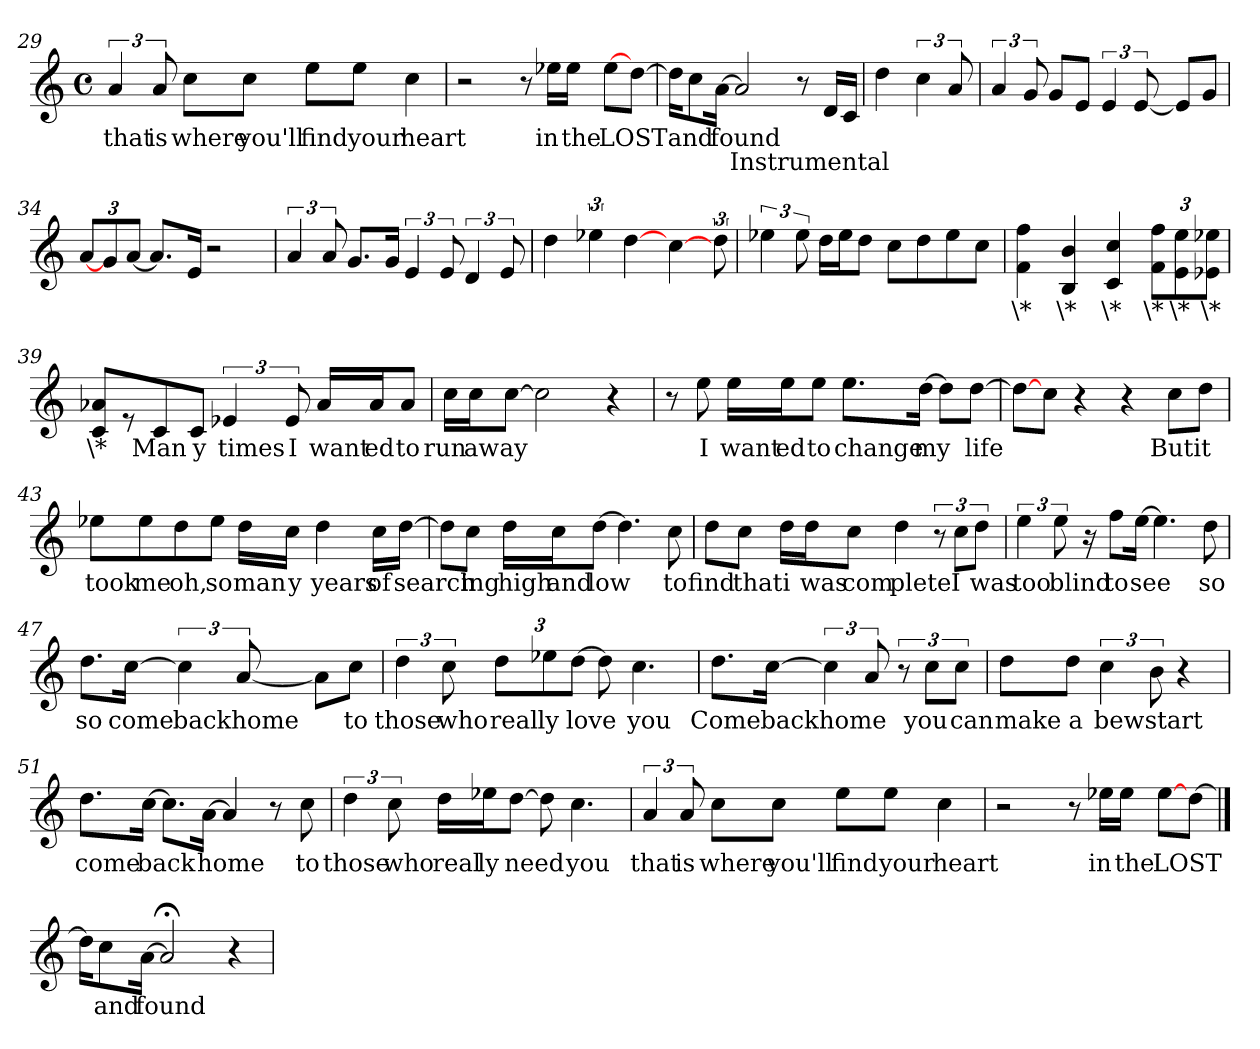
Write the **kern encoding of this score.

**kern	**text	**text
*part1	*part1	*part1
*staff1	*staff1	*staff1
!!LO:LB:g=z
*clefG2	*	*
*k[]	*	*
*C:	*	*
*M4/4	*	*
*met(c)	*	*
=29	=29	=29
6a/	that	.
12a/	is	.
8cc\L	where	.
8cc\J	you'll	.
8ee\L	find	.
8ee\J	your	.
4cc\	heart	.
=30	=30	=30
2r	.	.
8r	.	.
16ee-X\LL	in	.
16ee-\JJ	the	.
[8ee-\L	LOST	.
[8dd\J	.	.
=31	=31	=31
16dd\KL]	.	.
8cc\	and	.
[16a\Jk	found	.
2a/]	.	Instrumental
8r	.	.
16d/LL	.	.
16c/JJ	.	.
!!LO:LB:g=z
=32	=32	=32
4dd\	.	.
6cc\	.	.
12a/	.	.
=33	=33	=33
6a/	.	.
12g/	.	.
8g/L	.	.
8e/J	.	.
6e/	.	.
[12e/	.	.
8e/L]	.	.
8g/J	.	.
=34	=34	=34
[12a/L	.	.
12g/	.	.
[12a/J	.	.
8.a/L]	.	.
16e/Jk	.	.
2r	.	.
=35	=35	=35
6a/	.	.
12a/	.	.
8.g/L	.	.
16g/Jk	.	.
6e/	.	.
12e/	.	.
6d/	.	.
12e/	.	.
!!LO:LB:g=z
=36	=36	=36
4dd\	.	.
6ee-X\	.	.
[4dd\	.	.
[4cc\	.	.
12dd\	.	.
=37	=37	=37
6ee-X\	.	.
12ee-\	.	.
16dd\LL	.	.
16ee-\J	.	.
8dd\J	.	.
8cc\L	.	.
8dd\	.	.
8ee-\	.	.
8cc\J	.	.
=38	=38	=38
4f\ 4ff\	\*	.
4B/ 4b/	\*	.
4c/ 4cc/	\*	.
12f\ 12ff\L	\*	.
12e\ 12ee\	\*	.
12e-X\ 12ee-X\J	\*	.
!!LO:LB:g=z
=39	=39	=39
8c/ 8a-X/L	\*	.
8r	.	.
8c/	Man	.
8c/J	y	.
6e-X/	times	.
12e-/	I	.
16a-/LL	want	.
16a-/J	ed	.
8a-/J	to	.
=40	=40	=40
16cc\LL	run	.
16cc\J	aw	.
[8cc\J	ay	.
2cc\]	.	.
4r	.	.
=41	=41	=41
8r	.	.
8ee\	I	.
16ee\LL	want	.
16ee\J	ed	.
8ee\J	to	.
8.ee\L	change	.
[16dd\Jk	my	.
8dd\L]	.	.
[8dd\J	life	.
!!LO:PB:g=z
=42	=42	=42
8dd\L_	.	.
8cc\J	.	.
4r	.	.
4r	.	.
8cc\L	But	.
8dd\J	it	.
=43	=43	=43
8ee-X\L	took	.
8ee-\	me	.
8dd\	oh,	.
8ee-\J	so	.
16dd\LL	man	.
16cc\JJ	y	.
4dd\	years	.
16cc\LL	of	.
[16dd\JJ	search	.
=44	=44	=44
8dd\L]	.	.
8cc\J	ing	.
16dd\LL	high	.
16cc\J	and	.
[8dd\J	low	.
4.dd\]	.	.
8cc\	to	.
!!LO:LB:g=z
=45	=45	=45
8dd\L	find	.
8cc\J	that	.
16dd\LL	i	.
16dd\J	was	.
8cc\J	com	.
4dd\	plete	.
12r	.	.
12cc\L	I	.
12dd\J	was	.
=46	=46	=46
6ee\	too	.
12ee\	blind	.
16r	.	.
8ff\L	to	.
[16ee\Jk	see	.
4.ee\]	.	.
8dd\	so	.
!!LO:LB:g=z
=47	=47	=47
8.dd\L	so	.
[16cc\Jk	come	.
6cc\]	back	.
[12a/	home	.
8a\L]	.	.
8cc\J	to	.
=48	=48	=48
6dd\	those	.
12cc\	who	.
12dd\L	real	.
12ee-X\	ly	.
[12dd\J	love	.
8dd\]	.	.
4.cc\	you	.
!!LO:LB:g=z
=49	=49	=49
8.dd\L	Come	.
[16cc\Jk	back	.
6cc\]	home	.
12a/	.	.
12r	.	.
12cc\L	you	.
12cc\J	can	.
=50	=50	=50
8dd\L	make	.
8dd\J	a	.
6cc\	bew	.
12b\	start	.
4r	.	.
!!LO:LB:g=z
=51	=51	=51
8.dd\L	come	.
[16cc\Jk	back	.
8.cc\L]	.	.
[16a\Jk	home	.
4a/]	.	.
8r	.	.
8cc\	to	.
=52	=52	=52
6dd\	those	.
12cc\	who	.
16dd\LL	real	.
16ee-X\J	ly	.
[8dd\J	need	.
8dd\]	.	.
4.cc\	you	.
=53	=53	=53
6a/	that	.
12a/	is	.
8cc\L	where	.
8cc\J	you'll	.
8ee\L	find	.
8ee\J	your	.
4cc\	heart	.
!!LO:LB:g=z
=54	=54	=54
2r	.	.
8r	.	.
16ee-X\LL	in	.
16ee-\JJ	the	.
[8ee-\L	LOST	.
[8dd\J	.	.
==55	==55	==55
16dd\KL]	.	.
8cc\	and	.
[16a\Jk	found	.
2a;/]	.	.
4r	.	.
=	=	=
*-	*-	*-
